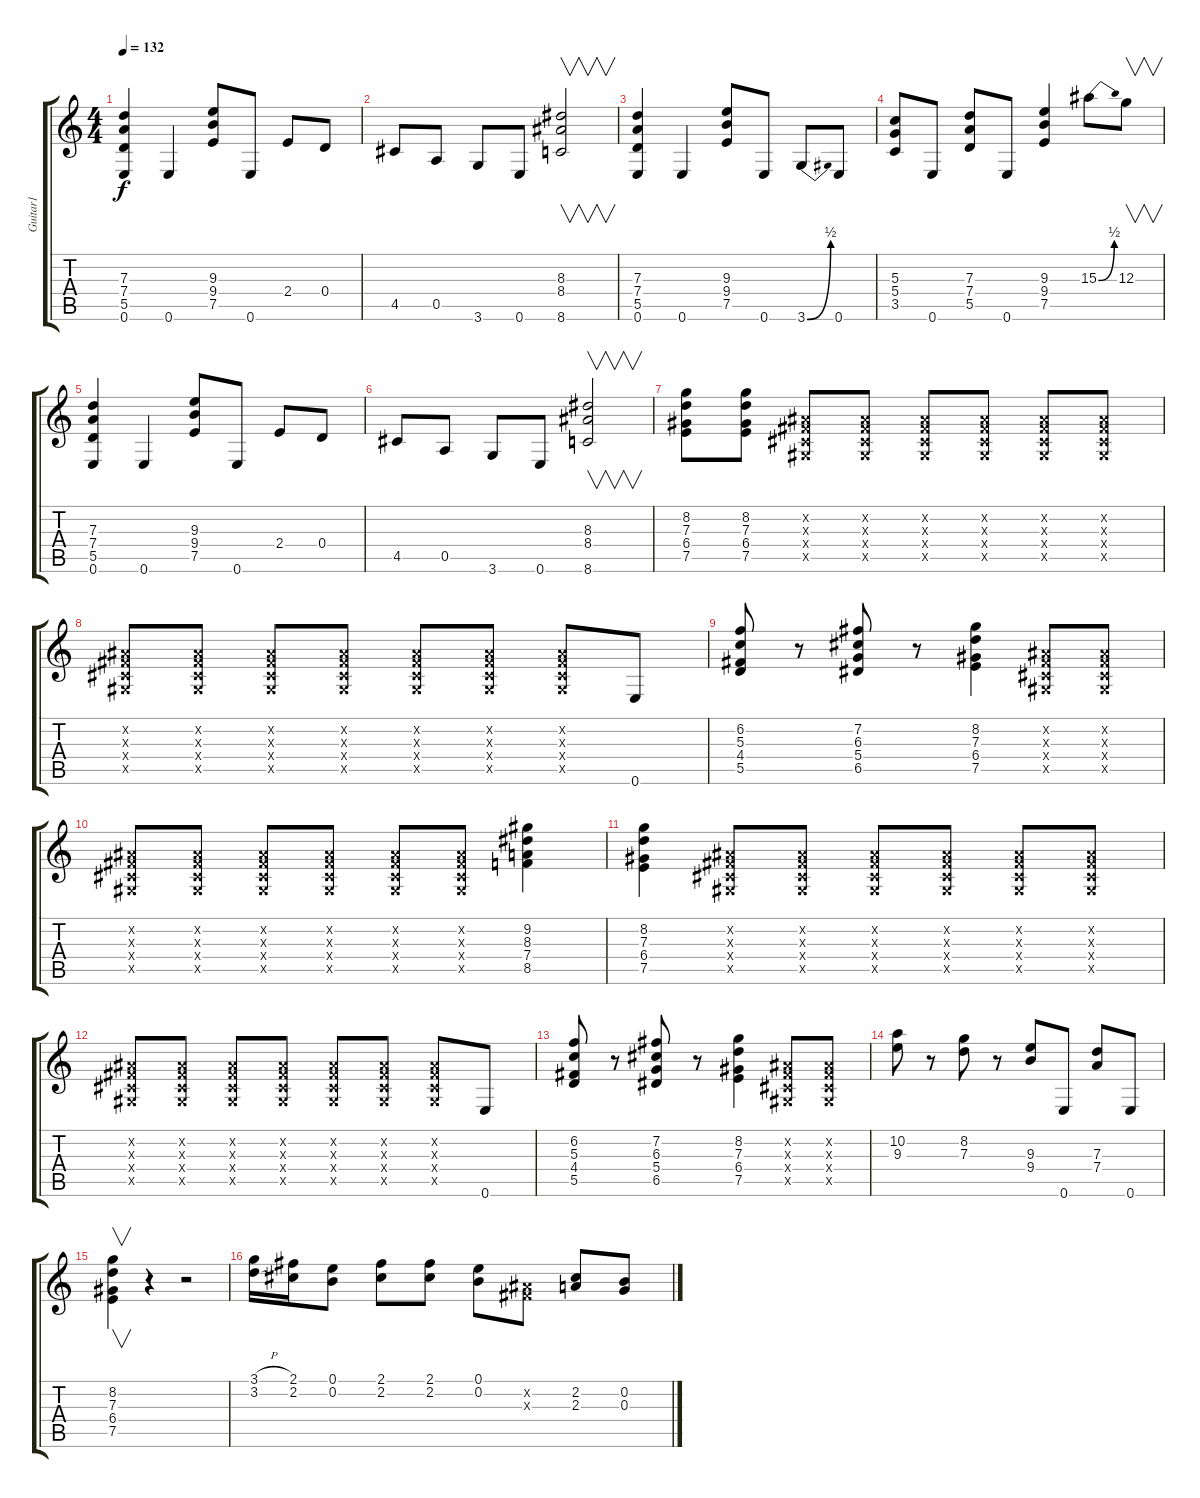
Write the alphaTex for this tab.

\track ("Guitar1" "Guitar1") {instrument distortionguitar}
\staff {score tabs}
\tuning (E4 B3 G3 D3 A2 E2) {hide}
\ts (4 4)
\tempo 132
\clef g2
\ks c
(7.3 7.4 5.5 0.6).4{dy f} 0.6.4 (9.3 9.4 7.5).8 0.6.8 2.4.8 0.4.8 |
4.5.8 0.5.8 3.6.8 0.6.8 (8.3 8.4 8.6).2{v} |
(7.3 7.4 5.5 0.6).4 0.6.4 (9.3 9.4 7.5).8 0.6.8 3.6{be (bend 0 0 60 2)}.8 0.6.8 |
(5.3 5.4 3.5).8 0.6.8 (7.3 7.4 5.5).8 0.6.8 (9.3 9.4 7.5).4 15.3{be (bend 0 0 60 2)}.8 12.3.8{v} |
(7.3 7.4 5.5 0.6).4 0.6.4 (9.3 9.4 7.5).8 0.6.8 2.4.8 0.4.8 |
4.5.8 0.5.8 3.6.8 0.6.8 (8.3 8.4 8.6).2{v} |
(8.2 7.3 6.4 7.5).8 (8.2 7.3 6.4 7.5).8 (-1.2{x} -1.3{x} -1.4{x} -1.5{x}).8 (-1.2{x} -1.3{x} -1.4{x} -1.5{x}).8 (-1.2{x} -1.3{x} -1.4{x} -1.5{x}).8 (-1.2{x} -1.3{x} -1.4{x} -1.5{x}).8 (-1.2{x} -1.3{x} -1.4{x} -1.5{x}).8 (-1.2{x} -1.3{x} -1.4{x} -1.5{x}).8 |
(-1.2{x} -1.3{x} -1.4{x} -1.5{x}).8 (-1.2{x} -1.3{x} -1.4{x} -1.5{x}).8 (-1.2{x} -1.3{x} -1.4{x} -1.5{x}).8 (-1.2{x} -1.3{x} -1.4{x} -1.5{x}).8 (-1.2{x} -1.3{x} -1.4{x} -1.5{x}).8 (-1.2{x} -1.3{x} -1.4{x} -1.5{x}).8 (-1.2{x} -1.3{x} -1.4{x} -1.5{x}).8 0.6.8 |
(6.2 5.3 4.4 5.5).8 r.8 (7.2 6.3 5.4 6.5).8 r.8 (8.2 7.3 6.4 7.5).4 (-1.2{x} -1.3{x} -1.4{x} -1.5{x}).8 (-1.2{x} -1.3{x} -1.4{x} -1.5{x}).8 |
(-1.2{x} -1.3{x} -1.4{x} -1.5{x}).8 (-1.2{x} -1.3{x} -1.4{x} -1.5{x}).8 (-1.2{x} -1.3{x} -1.4{x} -1.5{x}).8 (-1.2{x} -1.3{x} -1.4{x} -1.5{x}).8 (-1.2{x} -1.3{x} -1.4{x} -1.5{x}).8 (-1.2{x} -1.3{x} -1.4{x} -1.5{x}).8 (9.2 8.3 7.4 8.5).4 |
(8.2 7.3 6.4 7.5).4 (-1.2{x} -1.3{x} -1.4{x} -1.5{x}).8 (-1.2{x} -1.3{x} -1.4{x} -1.5{x}).8 (-1.2{x} -1.3{x} -1.4{x} -1.5{x}).8 (-1.2{x} -1.3{x} -1.4{x} -1.5{x}).8 (-1.2{x} -1.3{x} -1.4{x} -1.5{x}).8 (-1.2{x} -1.3{x} -1.4{x} -1.5{x}).8 |
(-1.2{x} -1.3{x} -1.4{x} -1.5{x}).8 (-1.2{x} -1.3{x} -1.4{x} -1.5{x}).8 (-1.2{x} -1.3{x} -1.4{x} -1.5{x}).8 (-1.2{x} -1.3{x} -1.4{x} -1.5{x}).8 (-1.2{x} -1.3{x} -1.4{x} -1.5{x}).8 (-1.2{x} -1.3{x} -1.4{x} -1.5{x}).8 (-1.2{x} -1.3{x} -1.4{x} -1.5{x}).8 0.6.8 |
(6.2 5.3 4.4 5.5).8 r.8 (7.2 6.3 5.4 6.5).8 r.8 (8.2 7.3 6.4 7.5).4 (-1.2{x} -1.3{x} -1.4{x} -1.5{x}).8 (-1.2{x} -1.3{x} -1.4{x} -1.5{x}).8 |
(10.2 9.3).8 r.8 (8.2 7.3).8 r.8 (9.3 9.4).8 0.6.8 (7.3 7.4).8 0.6.8 |
(8.2 7.3 6.4 7.5).4{v} r.4 r.2 |
(3.1{h} 3.2{h}).16 (2.1 2.2).16 (0.1 0.2).8 (2.1 2.2).8 (2.1 2.2).8 (0.1 0.2).8 (-1.2{x} -1.3{x}).8 (2.2 2.3).8 (0.2 0.3).8
